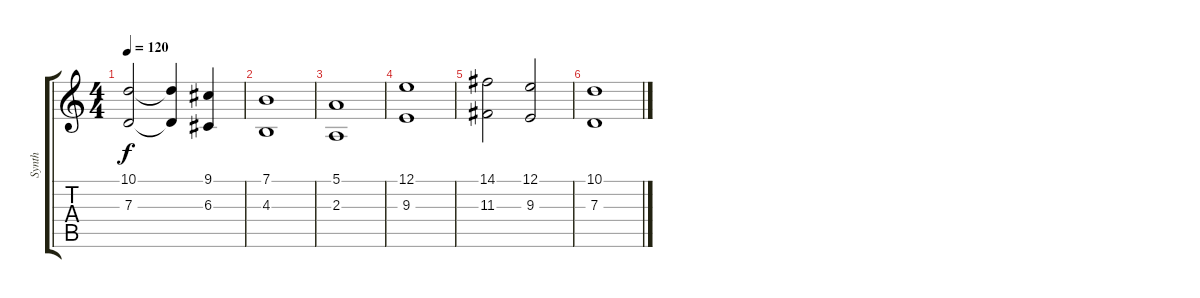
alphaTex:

\track ("Synth" "Synth") {instrument tremolostrings}
\staff {score tabs}
\tuning (E4 B3 G3 D3 A2 E2) {hide}
\ts (4 4)
\tempo 120
\clef g2
\ks c
(10.1 7.3).2{dy f} (10.1{t} 7.3{t}).4 (9.1 6.3).4 |
(7.1 4.3).1 |
(5.1 2.3).1 |
(12.1 9.3).1 |
(14.1 11.3).2 (12.1 9.3).2 |
(10.1 7.3).1
